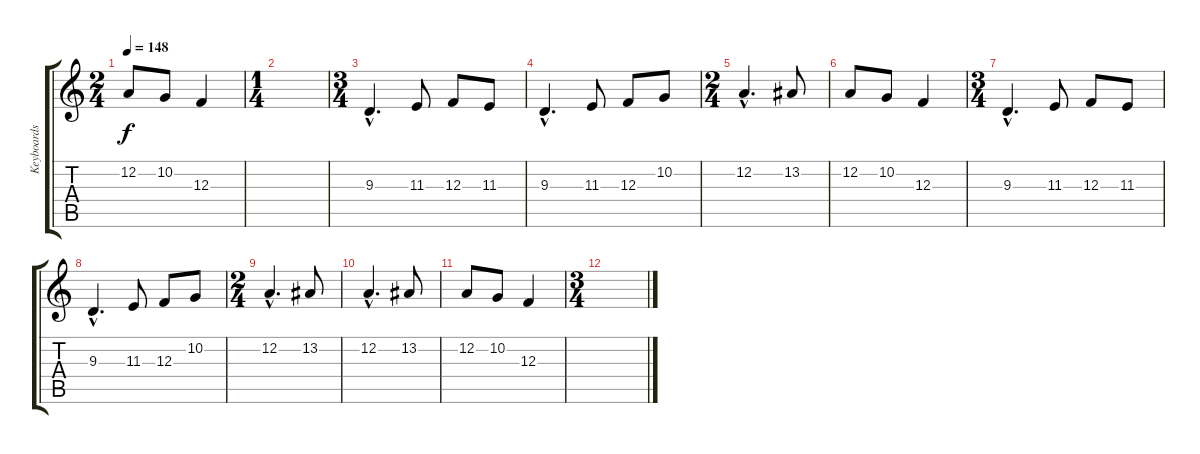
\track ("Keyboards" "Keyboards") {instrument lead2sawtooth}
\staff {score tabs}
\tuning (D4 A3 F3 C3 G2 C2) {hide}
\ts (2 4)
\tempo 148
\clef g2
\ks c
12.2.8{dy f} 10.2.8 12.3.4 |
\ts (1 4)
|
\ts (3 4)
9.3{hac}.4{d} 11.3.8 12.3.8 11.3.8 |
9.3{hac}.4{d} 11.3.8 12.3.8 10.2.8 |
\ts (2 4)
12.2{hac}.4{d} 13.2.8 |
12.2.8 10.2.8 12.3.4 |
\ts (3 4)
9.3{hac}.4{d} 11.3.8 12.3.8 11.3.8 |
9.3{hac}.4{d} 11.3.8 12.3.8 10.2.8 |
\ts (2 4)
12.2{hac}.4{d} 13.2.8 |
12.2{hac}.4{d} 13.2.8 |
12.2.8 10.2.8 12.3.4 |
\ts (3 4)
